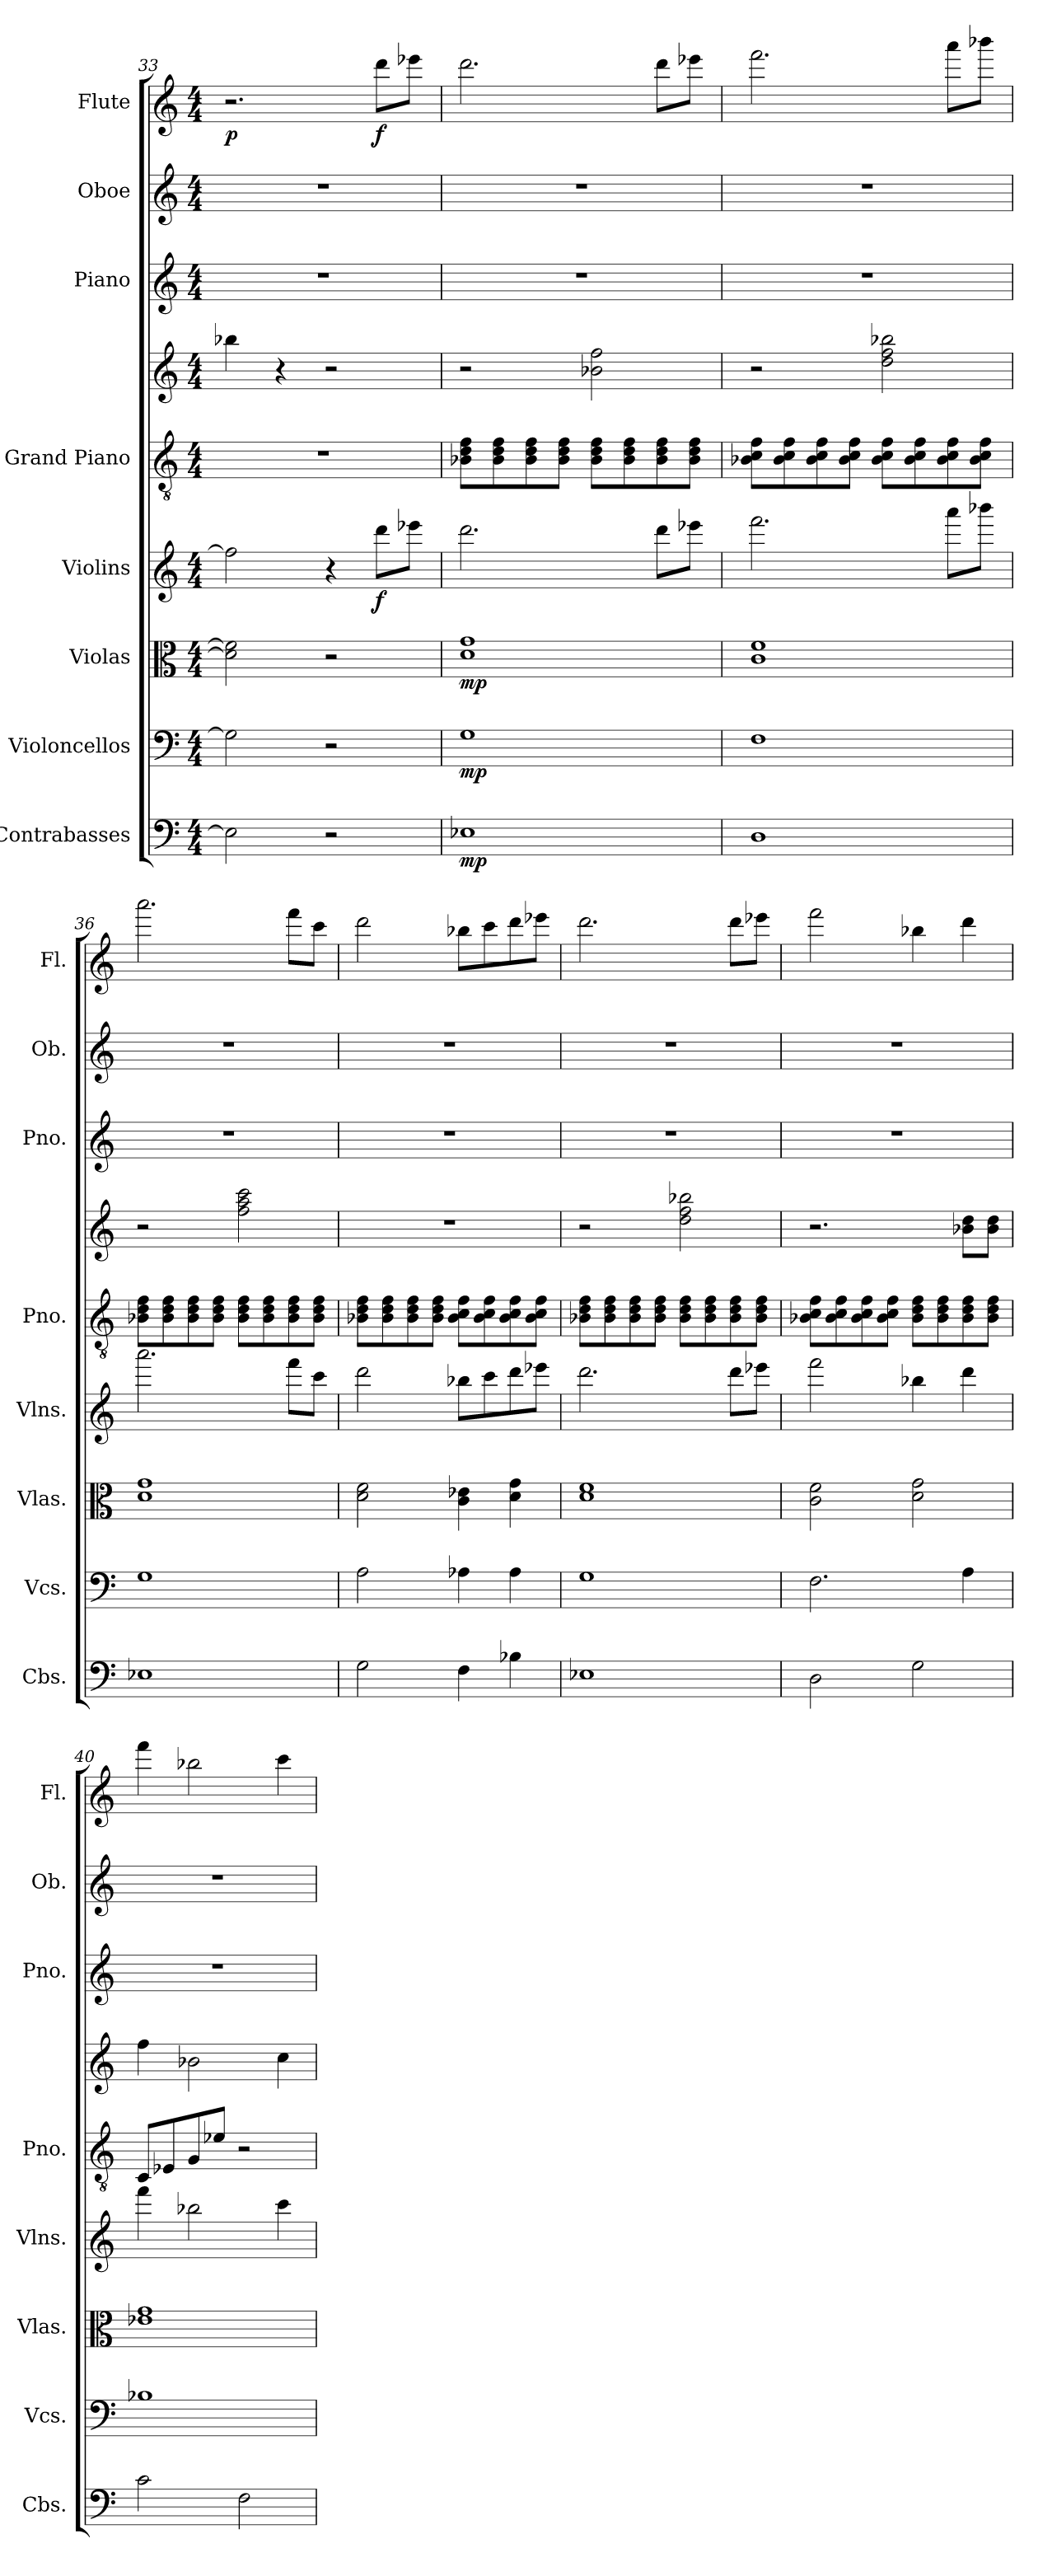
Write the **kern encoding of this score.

**kern	**dynam	**kern	**dynam	**kern	**dynam	**kern	**dynam	**kern	**kern	**kern	**kern	**kern	**dynam
*part8	*part8	*part7	*part7	*part6	*part6	*part5	*part5	*part4	*part4	*part3	*part2	*part1	*part1
*staff9	*staff9	*staff8	*staff8	*staff7	*staff7	*staff6	*staff6	*staff5	*staff4	*staff3	*staff2	*staff1	*staff1
*I"Contrabasses	*	*I"Violoncellos	*	*I"Violas	*	*I"Violins	*	*I"Grand Piano	*	*I"Piano	*I"Oboe	*I"Flute	*
*I'Cbs.	*	*I'Vcs.	*	*I'Vlas.	*	*I'Vlns.	*	*I'Pno.	*	*I'Pno.	*I'Ob.	*I'Fl.	*
*clefF4	*	*clefF4	*	*clefC3	*	*clefG2	*	*clefGv2	*clefG2	*clefG2	*clefG2	*clefG2	*
*ITrd7c12	*	*	*	*	*	*	*	*	*	*	*	*	*
*k[]	*	*k[]	*	*k[]	*	*k[]	*	*k[]	*k[]	*k[]	*k[]	*k[]	*
*M4/4	*	*M4/4	*	*M4/4	*	*M4/4	*	*M4/4	*M4/4	*M4/4	*M4/4	*M4/4	*
=33	=33	=33	=33	=33	=33	=33	=33	=33	=33	=33	=33	=33	=33
!	!	!	!	!	!	!	!	!	!	!	!	!	!LO:DY:b
2EE-\]	.	2G\]	.	2d\] 2f\]	.	2ff\]	.	1r	4bb-X\	1r	1r	2.r	p
.	.	.	.	.	.	.	.	.	4r	.	.	.	.
2r	.	2r	.	2r	.	4r	.	.	2r	.	.	.	.
!	!	!	!	!	!	!	!LO:DY:b	!	!	!	!	!	!LO:DY:b
.	.	.	.	.	.	8ddd\L	f	.	.	.	.	8ddd\L	f
.	.	.	.	.	.	8eee-X\J	.	.	.	.	.	8eee-X\J	.
=34	=34	=34	=34	=34	=34	=34	=34	=34	=34	=34	=34	=34	=34
!	!LO:DY:b	!	!LO:DY:b	!	!LO:DY:b	!	!	!	!	!	!	!	!
1EE-X	mp	1G	mp	1d 1g	mp	2.ddd\	.	8B-X\ 8d\ 8f\L	2r	1r	1r	2.ddd\	.
.	.	.	.	.	.	.	.	8B-\ 8d\ 8f\	.	.	.	.	.
.	.	.	.	.	.	.	.	8B-\ 8d\ 8f\	.	.	.	.	.
.	.	.	.	.	.	.	.	8B-\ 8d\ 8f\J	.	.	.	.	.
.	.	.	.	.	.	.	.	8B-\ 8d\ 8f\L	2b-X\ 2ff\	.	.	.	.
.	.	.	.	.	.	.	.	8B-\ 8d\ 8f\	.	.	.	.	.
.	.	.	.	.	.	8ddd\L	.	8B-\ 8d\ 8f\	.	.	.	8ddd\L	.
.	.	.	.	.	.	8eee-X\J	.	8B-\ 8d\ 8f\J	.	.	.	8eee-X\J	.
=35	=35	=35	=35	=35	=35	=35	=35	=35	=35	=35	=35	=35	=35
1DD	.	1F	.	1c 1f	.	2.fff\	.	8B-X\ 8c\ 8f\L	2r	1r	1r	2.fff\	.
.	.	.	.	.	.	.	.	8B-\ 8c\ 8f\	.	.	.	.	.
.	.	.	.	.	.	.	.	8B-\ 8c\ 8f\	.	.	.	.	.
.	.	.	.	.	.	.	.	8B-\ 8c\ 8f\J	.	.	.	.	.
.	.	.	.	.	.	.	.	8B-\ 8c\ 8f\L	2dd\ 2ff\ 2bb-X\	.	.	.	.
.	.	.	.	.	.	.	.	8B-\ 8c\ 8f\	.	.	.	.	.
.	.	.	.	.	.	8aaa\L	.	8B-\ 8c\ 8f\	.	.	.	8aaa\L	.
.	.	.	.	.	.	8bbb-X\J	.	8B-\ 8c\ 8f\J	.	.	.	8bbb-X\J	.
=36	=36	=36	=36	=36	=36	=36	=36	=36	=36	=36	=36	=36	=36
1EE-X	.	1G	.	1d 1g	.	2.aaa\	.	8B-X\ 8d\ 8f\L	2r	1r	1r	2.aaa\	.
.	.	.	.	.	.	.	.	8B-\ 8d\ 8f\	.	.	.	.	.
.	.	.	.	.	.	.	.	8B-\ 8d\ 8f\	.	.	.	.	.
.	.	.	.	.	.	.	.	8B-\ 8d\ 8f\J	.	.	.	.	.
.	.	.	.	.	.	.	.	8B-\ 8d\ 8f\L	2ff\ 2aa\ 2ccc\	.	.	.	.
.	.	.	.	.	.	.	.	8B-\ 8d\ 8f\	.	.	.	.	.
.	.	.	.	.	.	8fff\L	.	8B-\ 8d\ 8f\	.	.	.	8fff\L	.
.	.	.	.	.	.	8ccc\J	.	8B-\ 8d\ 8f\J	.	.	.	8ccc\J	.
!!LO:PB:g=z
=37	=37	=37	=37	=37	=37	=37	=37	=37	=37	=37	=37	=37	=37
2GG\	.	2A\	.	2d\ 2f\	.	2ddd\	.	8B-X\ 8d\ 8f\L	1r	1r	1r	2ddd\	.
.	.	.	.	.	.	.	.	8B-\ 8d\ 8f\	.	.	.	.	.
.	.	.	.	.	.	.	.	8B-\ 8d\ 8f\	.	.	.	.	.
.	.	.	.	.	.	.	.	8B-\ 8d\ 8f\J	.	.	.	.	.
4FF\	.	4A-X\	.	4c\ 4e-X\	.	8bb-X\L	.	8B-\ 8c\ 8f\L	.	.	.	8bb-X\L	.
.	.	.	.	.	.	8ccc\	.	8B-\ 8c\ 8f\	.	.	.	8ccc\	.
4BB-X\	.	4A-\	.	4d\ 4g\	.	8ddd\	.	8B-\ 8c\ 8f\	.	.	.	8ddd\	.
.	.	.	.	.	.	8eee-X\J	.	8B-\ 8c\ 8f\J	.	.	.	8eee-X\J	.
=38	=38	=38	=38	=38	=38	=38	=38	=38	=38	=38	=38	=38	=38
1EE-X	.	1G	.	1d 1f	.	2.ddd\	.	8B-X\ 8d\ 8f\L	2r	1r	1r	2.ddd\	.
.	.	.	.	.	.	.	.	8B-\ 8d\ 8f\	.	.	.	.	.
.	.	.	.	.	.	.	.	8B-\ 8d\ 8f\	.	.	.	.	.
.	.	.	.	.	.	.	.	8B-\ 8d\ 8f\J	.	.	.	.	.
.	.	.	.	.	.	.	.	8B-\ 8d\ 8f\L	2dd\ 2ff\ 2bb-X\	.	.	.	.
.	.	.	.	.	.	.	.	8B-\ 8d\ 8f\	.	.	.	.	.
.	.	.	.	.	.	8ddd\L	.	8B-\ 8d\ 8f\	.	.	.	8ddd\L	.
.	.	.	.	.	.	8eee-X\J	.	8B-\ 8d\ 8f\J	.	.	.	8eee-X\J	.
=39	=39	=39	=39	=39	=39	=39	=39	=39	=39	=39	=39	=39	=39
2DD\	.	2.F\	.	2c\ 2f\	.	2fff\	.	8B-X\ 8c\ 8f\L	2.r	1r	1r	2fff\	.
.	.	.	.	.	.	.	.	8B-\ 8c\ 8f\	.	.	.	.	.
.	.	.	.	.	.	.	.	8B-\ 8c\ 8f\	.	.	.	.	.
.	.	.	.	.	.	.	.	8B-\ 8c\ 8f\J	.	.	.	.	.
2GG\	.	.	.	2d\ 2g\	.	4bb-X\	.	8B-\ 8d\ 8f\L	.	.	.	4bb-X\	.
.	.	.	.	.	.	.	.	8B-\ 8d\ 8f\	.	.	.	.	.
.	.	4A\	.	.	.	4ddd\	.	8B-\ 8d\ 8f\	8b-X\ 8dd\L	.	.	4ddd\	.
.	.	.	.	.	.	.	.	8B-\ 8d\ 8f\J	8b-\ 8dd\J	.	.	.	.
=40	=40	=40	=40	=40	=40	=40	=40	=40	=40	=40	=40	=40	=40
2C\	.	1B-X	.	1e-X 1g	.	4fff\	.	8C/L	4ff\	1r	1r	4fff\	.
.	.	.	.	.	.	.	.	8E-X/	.	.	.	.	.
.	.	.	.	.	.	2bb-X\	.	8G/	2b-X\	.	.	2bb-X\	.
.	.	.	.	.	.	.	.	8e-X/J	.	.	.	.	.
2FF\	.	.	.	.	.	.	.	2r	.	.	.	.	.
.	.	.	.	.	.	4ccc\	.	.	4cc\	.	.	4ccc\	.
=	=	=	=	=	=	=	=	=	=	=	=	=	=
*-	*-	*-	*-	*-	*-	*-	*-	*-	*-	*-	*-	*-	*-
